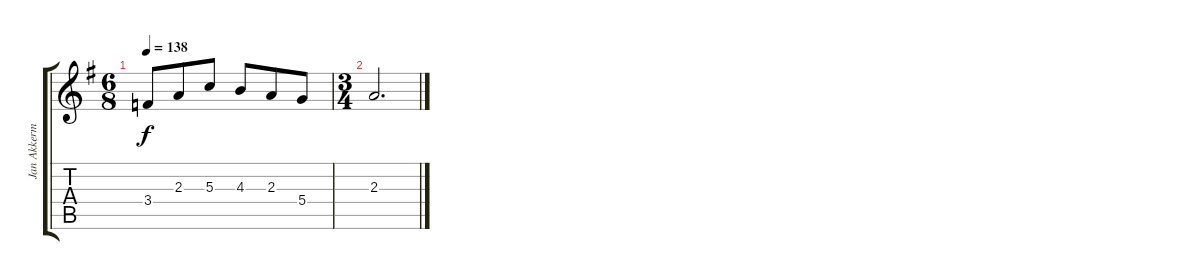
\track ("Jan Akkerman Fills" "Jan Akkerm") {instrument overdrivenguitar}
\staff {score tabs}
\tuning (E4 B3 G3 D3 A2 E2) {hide}
\ts (6 8)
\tempo 138
\clef g2
\ks g
3.4.8{dy f} 2.3.8 5.3.8 4.3.8 2.3.8 5.4.8 |
\ts (3 4)
2.3.2{d}
